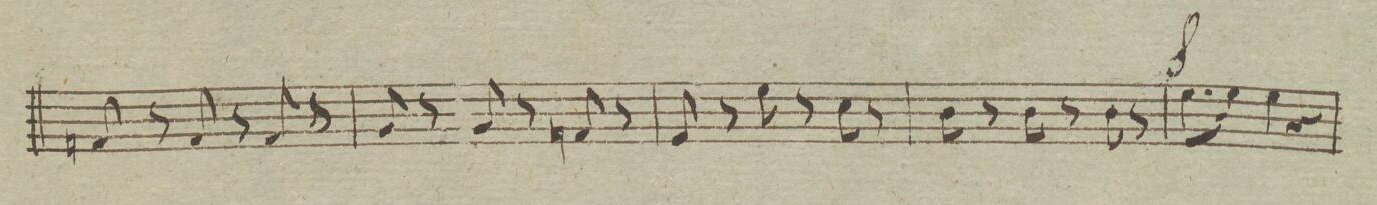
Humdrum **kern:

**kern	**dynam
*I"Basso	*
*clefF4	*
*k[b-e-a-]	*
*M3/4	*
8AAn/	.
8r	.
8AA/	.
8r	.
8AA/	.
8r	.
=33	=33
8BB-/	.
8r	.
8BB-/	.
8r	.
8AAn/	.
8r	.
=34	=34
8GG/	.
8r	.
8G\	.
8r	.
8E-\	.
8r	.
=35	=35
8D\	.
8r	.
8D\	.
8r	.
8D\	.
8r	.
=36	=36
8.G\L	f
16G\Jk	.
4G\	.
4r	.
=37	=37
*-	*-
